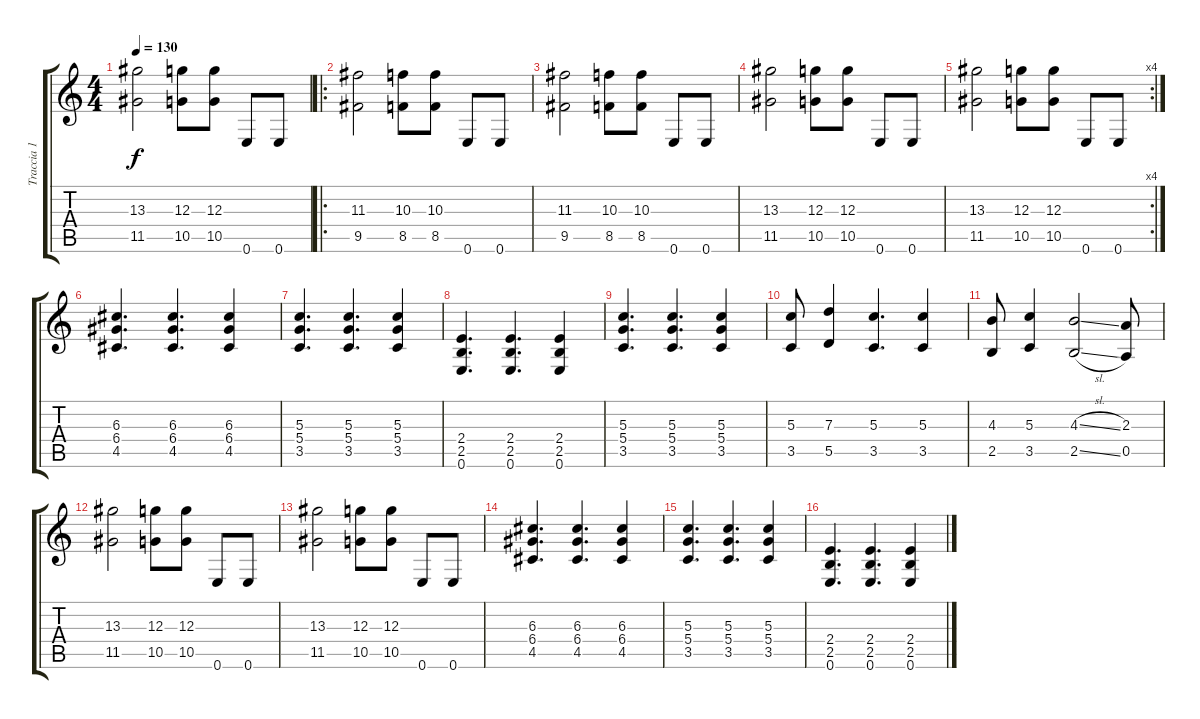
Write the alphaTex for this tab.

\track ("Traccia 1" "Traccia 1") {instrument distortionguitar}
\staff {score tabs}
\tuning (E4 B3 G3 D3 A2 E2) {hide}
\ts (4 4)
\tempo 130
\clef g2
\ks c
(13.3 11.5).2{dy f} (12.3 10.5).8 (12.3 10.5).8 0.6.8 0.6.8 |
\ro
(11.3 9.5).2 (10.3 8.5).8 (10.3 8.5).8 0.6.8 0.6.8 |
(11.3 9.5).2 (10.3 8.5).8 (10.3 8.5).8 0.6.8 0.6.8 |
(13.3 11.5).2 (12.3 10.5).8 (12.3 10.5).8 0.6.8 0.6.8 |
\rc 4
(13.3 11.5).2 (12.3 10.5).8 (12.3 10.5).8 0.6.8 0.6.8 |
(6.3 6.4 4.5).4{d} (6.3 6.4 4.5).4{d} (6.3 6.4 4.5).4 |
(5.3 5.4 3.5).4{d} (5.3 5.4 3.5).4{d} (5.3 5.4 3.5).4 |
(2.4 2.5 0.6).4{d} (2.4 2.5 0.6).4{d} (2.4 2.5 0.6).4 |
(5.3 5.4 3.5).4{d} (5.3 5.4 3.5).4{d} (5.3 5.4 3.5).4 |
(5.3 3.5).8 (7.3 5.5).4 (5.3 3.5).4{d} (5.3 3.5).4 |
(4.3 2.5).8 (5.3 3.5).4 (4.3{sl} 2.5{sl}).2 (2.3 0.5).8 |
(13.3 11.5).2 (12.3 10.5).8 (12.3 10.5).8 0.6.8 0.6.8 |
(13.3 11.5).2 (12.3 10.5).8 (12.3 10.5).8 0.6.8 0.6.8 |
(6.3 6.4 4.5).4{d} (6.3 6.4 4.5).4{d} (6.3 6.4 4.5).4 |
(5.3 5.4 3.5).4{d} (5.3 5.4 3.5).4{d} (5.3 5.4 3.5).4 |
(2.4 2.5 0.6).4{d} (2.4 2.5 0.6).4{d} (2.4 2.5 0.6).4
